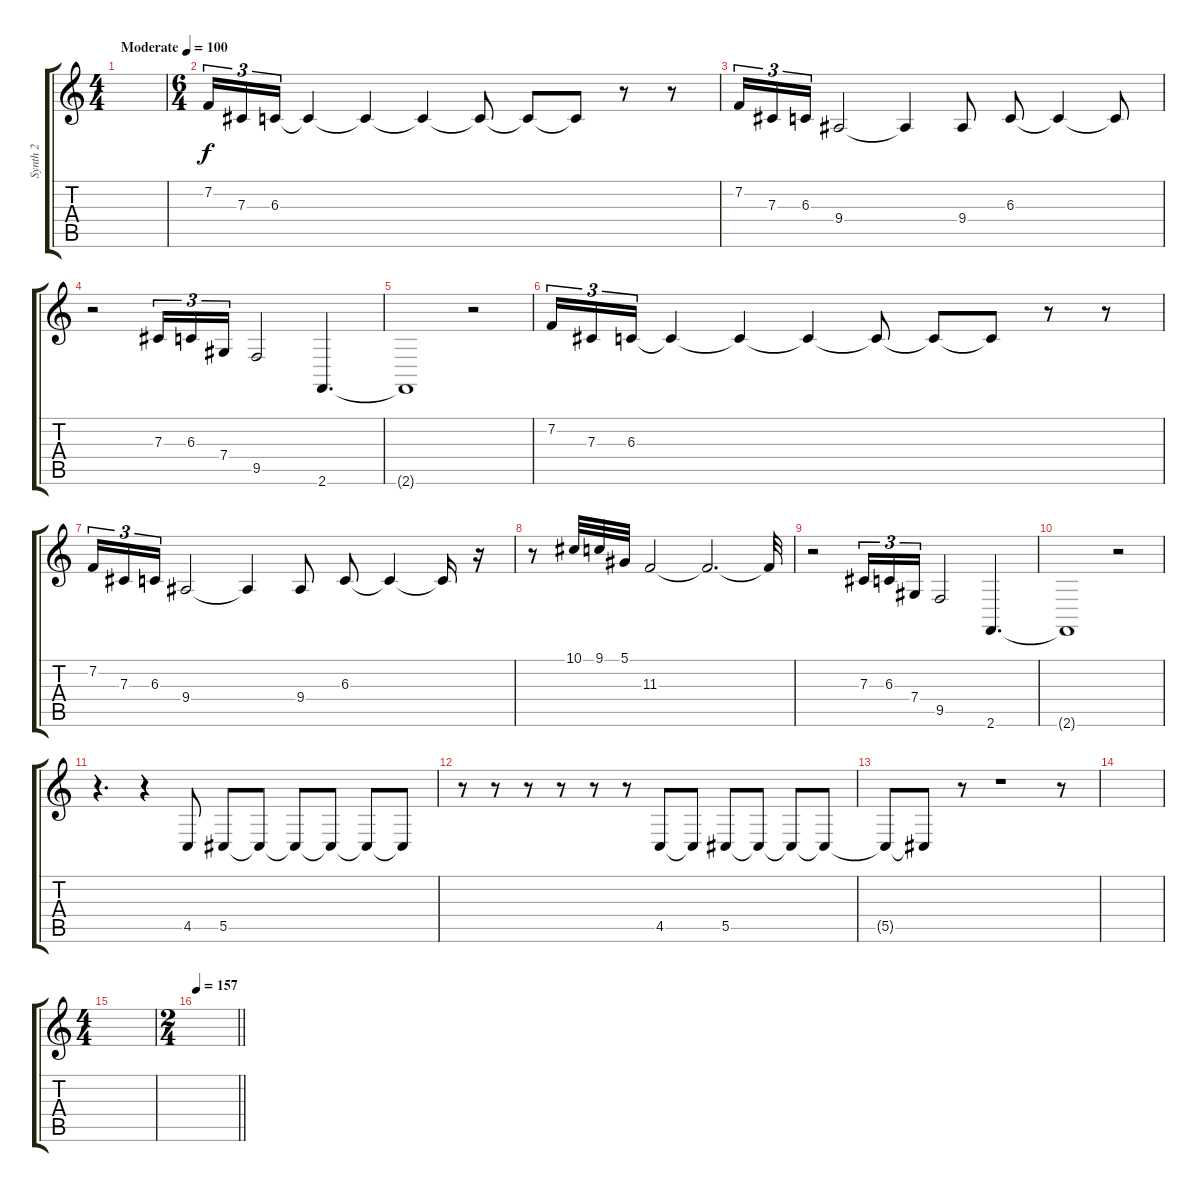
\track ("Synth 2" "Synth 2") {instrument lead8bassandlead}
\staff {score tabs}
\tuning (Eb4 Bb3 Gb3 Db3 Ab2 Eb2) {hide}
\ts (4 4)
\tempo (100 "Moderate")
\clef g2
\ks c
|
\ts (6 4)
7.2.16{tu (3 2)} 7.3.16{tu (3 2)} 6.3.16{tu (3 2)} 6.3{t}.4{volume 0} 6.3{t}.4 6.3{t}.4 6.3{t}.8 6.3{t}.8 6.3{t}.8 r.8 r.8{volume 9} |
7.2.16{tu (3 2)} 7.3.16{tu (3 2)} 6.3.16{tu (3 2)} 9.4.2{volume 0} 9.4{t}.4 9.4.8{volume 9} 6.3.8{volume 0} 6.3{t}.4 6.3{t}.8 |
r.2{volume 9} 7.3.16{tu (3 2)} 6.3.16{tu (3 2)} 7.4.16{tu (3 2)} 9.5.2 2.6.4{d} |
2.6{t}.1{volume 0} r.2{volume 9} |
7.2.16{tu (3 2)} 7.3.16{tu (3 2)} 6.3.16{tu (3 2)} 6.3{t}.4{volume 0} 6.3{t}.4 6.3{t}.4 6.3{t}.8 6.3{t}.8 6.3{t}.8 r.8 r.8{volume 9} |
7.2.16{tu (3 2)} 7.3.16{tu (3 2)} 6.3.16{tu (3 2)} 9.4.2{volume 0} 9.4{t}.4 9.4.8{volume 9} 6.3.8 6.3{t}.4{volume 0} 6.3{t}.16 r.16{volume 9} |
r.8 10.1.32 9.1.32 5.1.32 11.3.2{volume 0} 11.3{t}.2{d} 11.3{t}.32{volume 9} |
r.2{volume 9} 7.3.16{tu (3 2)} 6.3.16{tu (3 2)} 7.4.16{tu (3 2)} 9.5.2 2.6.4{d} |
2.6{t}.1{volume 0} r.2{volume 9} |
r.4{d} r.4 4.5.8{volume 7} 5.5.8 5.5{t}.8 5.5{t}.8{volume 0} 5.5{t}.8 5.5{t}.8 5.5{t}.8 |
r.8 r.8{volume 9} r.8 r.8 r.8 r.8 4.5.8 4.5{t}.8 5.5.8 5.5{t}.8 5.5{t}.8{volume 0} 5.5{t}.8 |
5.5{t}.8 5.5{t}.8 r.8 r.1 r.8 |
|
\ts (4 4)
|
\ts (2 4)
\tempo 157
\barLineRight lightlight
